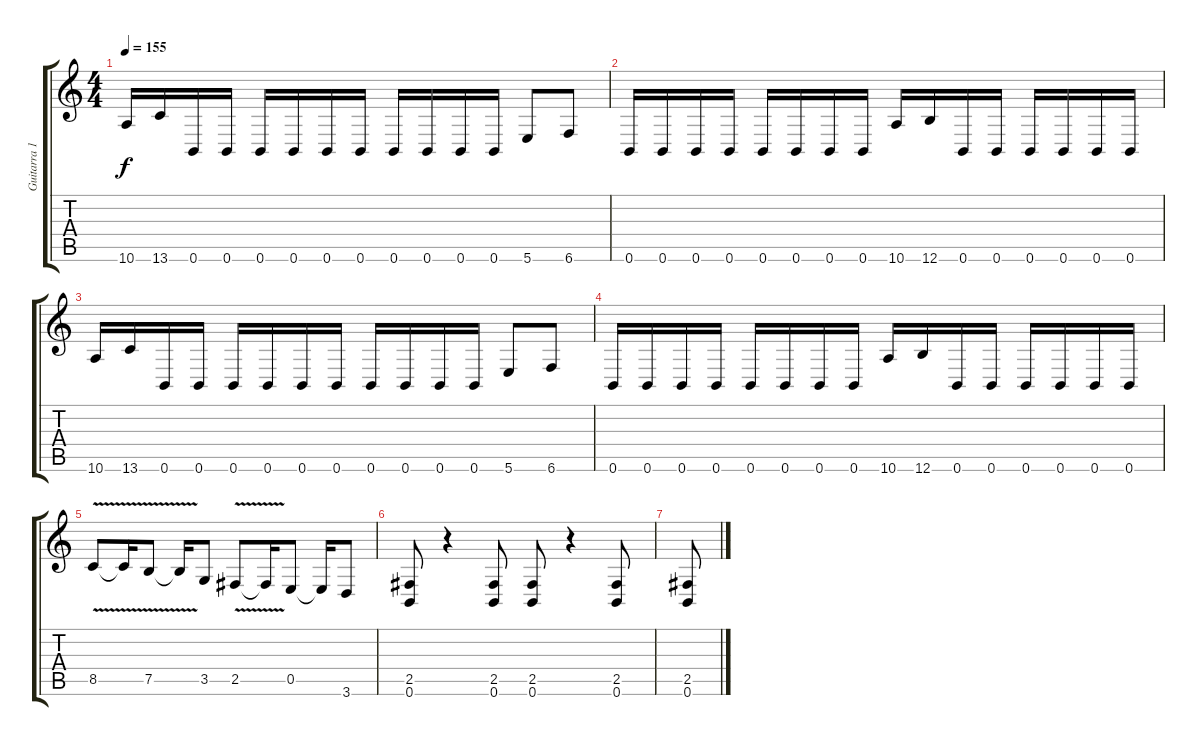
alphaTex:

\track ("Guitarra 1" "Guitarra 1") {instrument distortionguitar}
\staff {score tabs}
\tuning (B3 Gb3 D3 A2 E2 B1) {hide}
\ts (4 4)
\tempo 155
\clef g2
\ks c
10.6.16{dy f} 13.6.16 0.6.16 0.6.16 0.6.16 0.6.16 0.6.16 0.6.16 0.6.16 0.6.16 0.6.16 0.6.16 5.6.8 6.6.8 |
0.6.16 0.6.16 0.6.16 0.6.16 0.6.16 0.6.16 0.6.16 0.6.16 10.6.16 12.6.16 0.6.16 0.6.16 0.6.16 0.6.16 0.6.16 0.6.16 |
10.6.16 13.6.16 0.6.16 0.6.16 0.6.16 0.6.16 0.6.16 0.6.16 0.6.16 0.6.16 0.6.16 0.6.16 5.6.8 6.6.8 |
0.6.16 0.6.16 0.6.16 0.6.16 0.6.16 0.6.16 0.6.16 0.6.16 10.6.16 12.6.16 0.6.16 0.6.16 0.6.16 0.6.16 0.6.16 0.6.16 |
8.5{v}.8 8.5{t}.16 7.5{v}.8 7.5{t}.16 3.5.8 2.5{v}.8 2.5{t}.16 0.5.8 0.5{t}.16 3.6.8 |
(2.5 0.6).8 r.4 (2.5 0.6).8 (2.5 0.6).8 r.4 (2.5 0.6).8 |
(2.5 0.6).8
